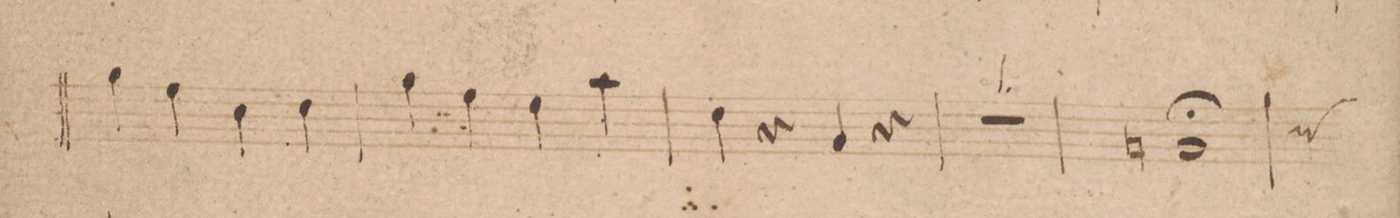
**kern	**dynam
*I"Trombono	*
*clefF4	*
*k[b-]	*
*met(c|)	*
*M2/2	*
4B-\	.
4A\	.
4E\	.
4F\	.
=67	=67
4B-\	.
4A\	.
4G\	.
4c\	.
=68	=68
4F\	.
4r	.
4BB-/	.
4r	.
=69	=69
1r	.
=70	=70
1BBn/;	.
*custos	*
=71	=71
*-	*-
